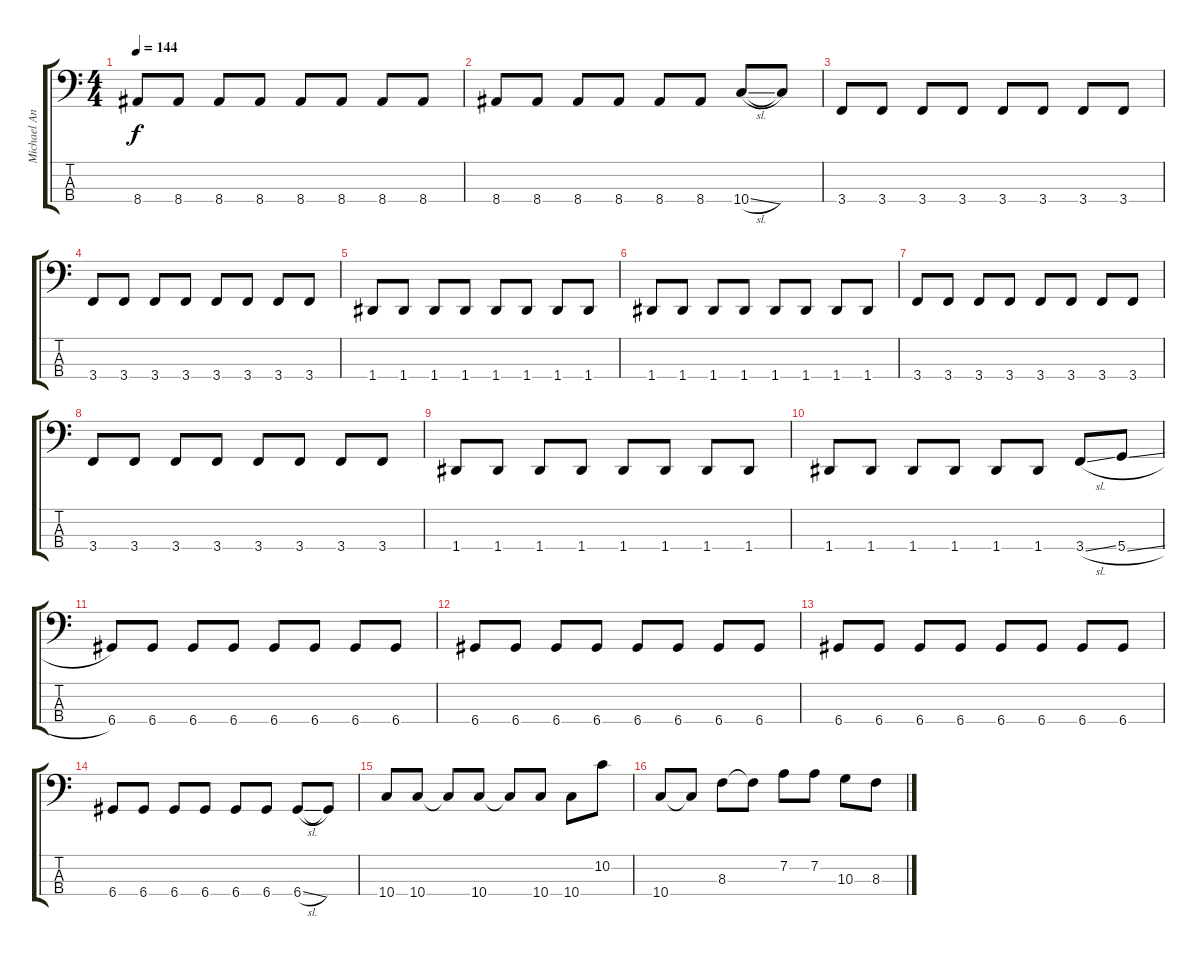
\track ("Michael Anthony" "Michael An") {instrument electricbassfinger}
\staff {score tabs}
\tuning (G2 D2 A1 D1) {hide}
\ts (4 4)
\tempo 144
\clef f4
\ks c
8.4.8{dy f} 8.4.8 8.4.8 8.4.8 8.4.8 8.4.8 8.4.8 8.4.8 |
8.4.8 8.4.8 8.4.8 8.4.8 8.4.8 8.4.8 10.4{sl}.8 10.4{t}.8 |
3.4.8 3.4.8 3.4.8 3.4.8 3.4.8 3.4.8 3.4.8 3.4.8 |
3.4.8 3.4.8 3.4.8 3.4.8 3.4.8 3.4.8 3.4.8 3.4.8 |
1.4.8 1.4.8 1.4.8 1.4.8 1.4.8 1.4.8 1.4.8 1.4.8 |
1.4.8 1.4.8 1.4.8 1.4.8 1.4.8 1.4.8 1.4.8 1.4.8 |
3.4.8 3.4.8 3.4.8 3.4.8 3.4.8 3.4.8 3.4.8 3.4.8 |
3.4.8 3.4.8 3.4.8 3.4.8 3.4.8 3.4.8 3.4.8 3.4.8 |
1.4.8 1.4.8 1.4.8 1.4.8 1.4.8 1.4.8 1.4.8 1.4.8 |
1.4.8 1.4.8 1.4.8 1.4.8 1.4.8 1.4.8 3.4{sl}.8 5.4{sl}.8 |
6.4.8 6.4.8 6.4.8 6.4.8 6.4.8 6.4.8 6.4.8 6.4.8 |
6.4.8 6.4.8 6.4.8 6.4.8 6.4.8 6.4.8 6.4.8 6.4.8 |
6.4.8 6.4.8 6.4.8 6.4.8 6.4.8 6.4.8 6.4.8 6.4.8 |
6.4.8 6.4.8 6.4.8 6.4.8 6.4.8 6.4.8 6.4{sl}.8 6.4{t}.8 |
10.4.8 10.4.8 10.4{t}.8 10.4.8 10.4{t}.8 10.4.8 10.4.8 10.2.8 |
10.4.8 10.4{t}.8 8.3.8 8.3{t}.8 7.2.8 7.2.8 10.3.8 8.3.8
